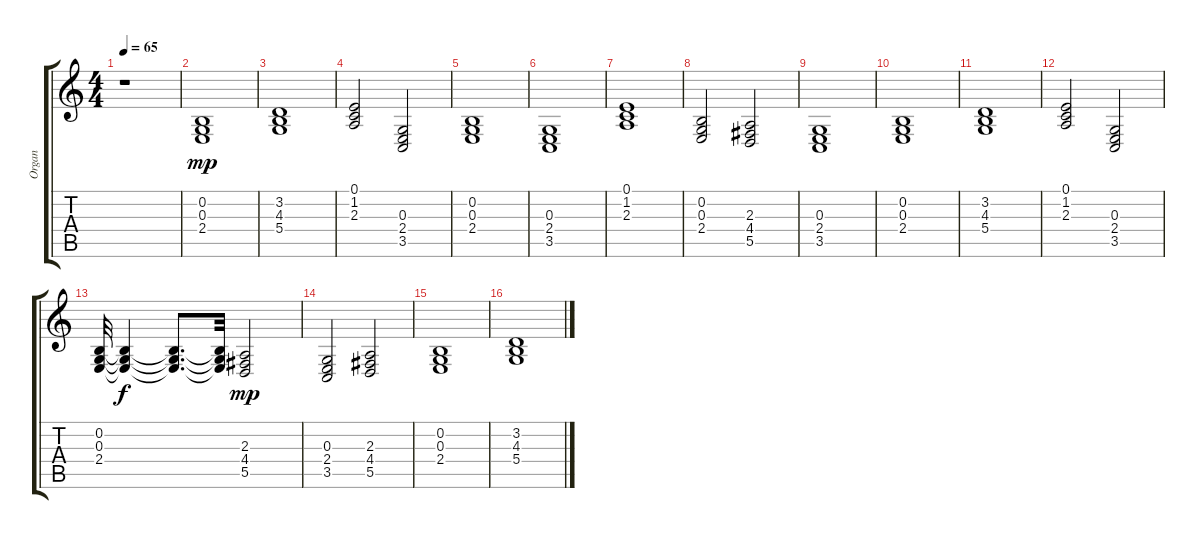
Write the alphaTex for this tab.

\track ("Organ" "Organ") {instrument drawbarorgan}
\staff {score tabs}
\tuning (E4 B3 G3 D3 A2 E2) {hide}
\ts (4 4)
\tempo 65
\clef g2
\ks c
r.1{dy mp instrument drawbarorgan} |
(0.2 0.3 2.4).1 |
(3.2 4.3 5.4).1 |
(0.1 1.2 2.3).2 (0.3 2.4 3.5).2 |
(0.2 0.3 2.4).1 |
(0.3 2.4 3.5).1 |
(0.1 1.2 2.3).1 |
(0.2 0.3 2.4).2 (2.3 4.4 5.5).2 |
(0.3 2.4 3.5).1 |
(0.2 0.3 2.4).1 |
(3.2 4.3 5.4).1 |
(0.1 1.2 2.3).2 (0.3 2.4 3.5).2 |
(0.2 0.3 2.4).32 (0.2{t} 0.3{t} 2.4{t}).4{dy f} (0.2{t} 0.3{t} 2.4{t}).8{d} (0.2{t} 0.3{t} 2.4{t}).32 (2.3 4.4 5.5).2{dy mp} |
(0.3 2.4 3.5).2 (2.3 4.4 5.5).2 |
(0.2 0.3 2.4).1 |
(3.2 4.3 5.4).1
